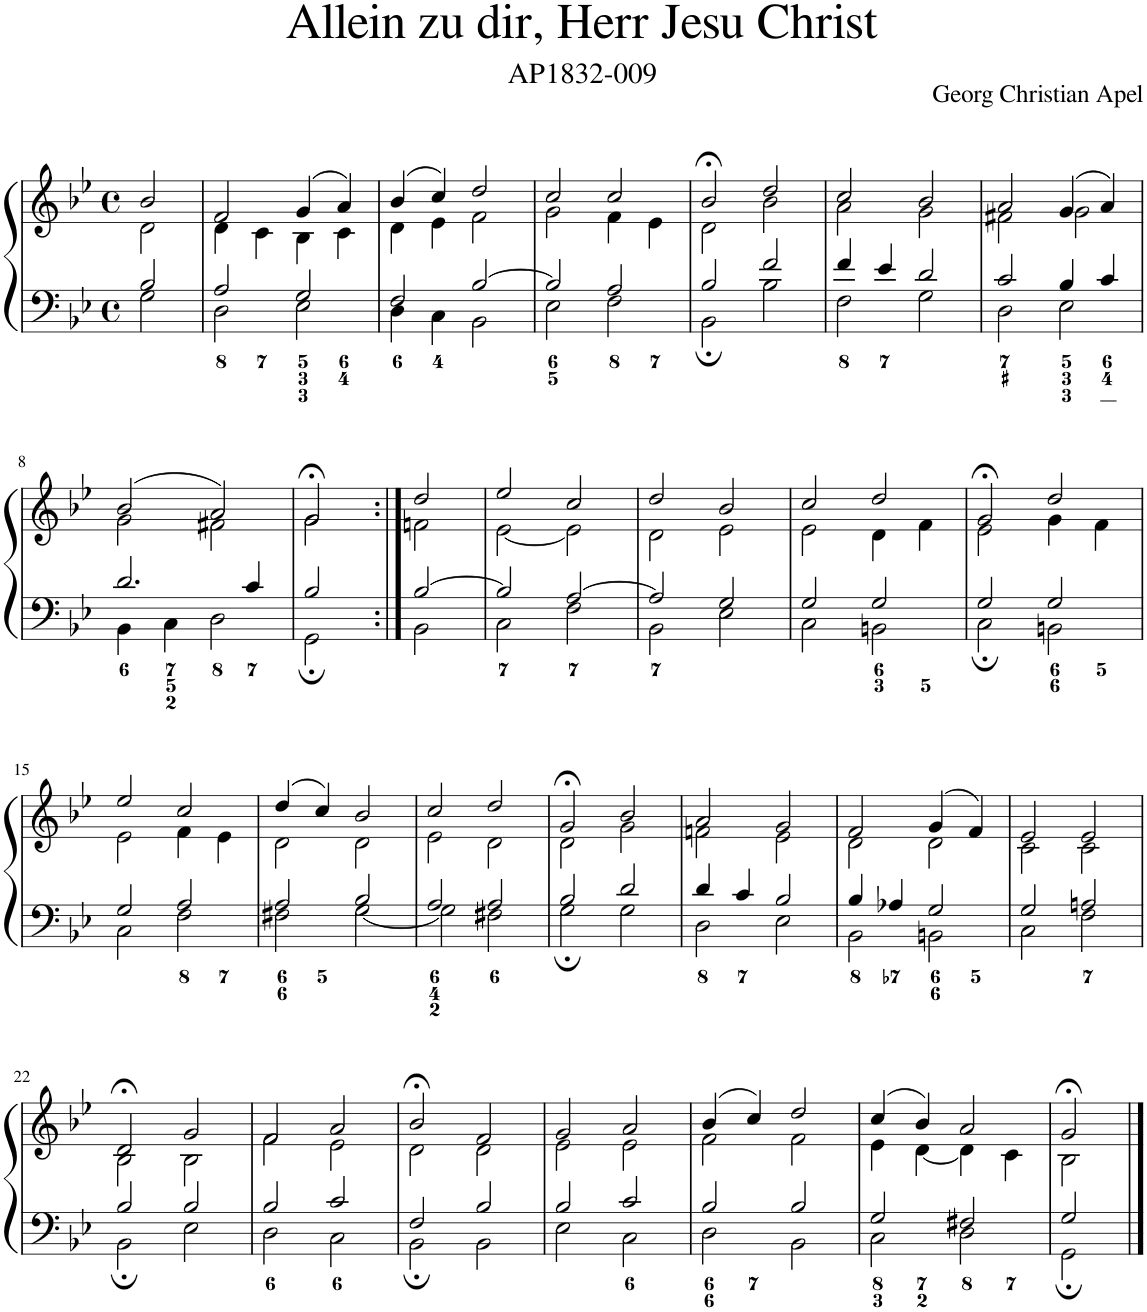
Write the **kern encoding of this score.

**kern	**kern
*part1	*part1
*staff2	*staff1
*I"Piano	*
*I'Pno.	*
*clefF4	*clefG2
*k[b-e-]	*k[b-e-]
*M4/4	*M4/4
*met(c)	*met(c)
=1	=1
*^	*^
2B-/	2G\	2b-/	2d\
=2	=2	=2	=2
2A/	2D\	2f/	4d\
.	.	.	4c\
2G/	2E-\	(4g/	4B-\
.	.	4a/)	4c\
=3	=3	=3	=3
2F/	4D\	(4b-/	4d\
.	4C\	4cc/)	4e-\
[2B-/	2BB-\	2dd/	2f\
=4	=4	=4	=4
2B-/]	2E-\	2cc/	2g\
2A/	2F\	2cc/	4f\
.	.	.	4e-\
=5	=5	=5	=5
2B-/	2BB-;\	2b-;</	2d\
2f/	2B-\	2dd/	2b-\
=6	=6	=6	=6
4f/	2F\	2cc/	2a\
4e-/	.	.	.
2d/	2G\	2b-/	2g\
=7	=7	=7	=7
2c/	2D\	2a/	2f#X\
4B-/	2E-\	(4g/	2g\
4c/	.	4a/)	.
!!LO:LB:g=z	!!
=8	=8	=8	=8
2.d/	4BB-\	(2b-/	2g\
.	4C\	.	.
.	2D\	2a/)	2f#X\
4c/	.	.	.
=9	=9	=9	=9
2B-/	2GG;\	2g;</	2g\
=10:|!	=10:|!	=10:|!	=10:|!
[2B-/	2BB-\	2dd/	2fn\
=11	=11	=11	=11
2B-/]	2C\	2ee-/	[2e-\
[2A/	2F\	2cc/	2e-\]
=12	=12	=12	=12
2A/]	2BB-\	2dd/	2d\
2G/	2E-\	2b-/	2e-\
=13	=13	=13	=13
2G/	2C\	2cc/	2e-\
2G/	2BBn\	2dd/	4d\
.	.	.	4f\
=14	=14	=14	=14
2G/	2C;\	2g;</	2e-\
2G/	2BBn\	2dd/	4g\
.	.	.	4f\
!!LO:LB:g=z	!!
=15	=15	=15	=15
2G/	2C\	2ee-/	2e-\
2A/	2F\	2cc/	4f\
.	.	.	4e-\
=16	=16	=16	=16
2A/	2F#X\	(4dd/	2d\
.	.	4cc/)	.
2B-/	[2G\	2b-/	2d\
=17	=17	=17	=17
2A/	2G\]	2cc/	2e-\
2A/	2F#X\	2dd/	2d\
=18	=18	=18	=18
2B-/	2G;\	2g;</	2d\
2d/	2G\	2b-/	2g\
=19	=19	=19	=19
4d/	2D\	2a/	2fn\
4c/	.	.	.
2B-/	2E-\	2g/	2e-\
=20	=20	=20	=20
4B-/	2BB-\	2f/	2d\
4A-X/	.	.	.
2G/	2BBn\	(4g/	2d\
.	.	4f/)	.
=21	=21	=21	=21
2G/	2C\	2e-/	2c\
2An/	2F\	2e-/	2c\
!!LO:LB:g=z	!!
=22	=22	=22	=22
2B-/	2BB-;\	2d;</	2B-\
2B-/	2E-\	2g/	2B-\
=23	=23	=23	=23
2B-/	2D\	2f/	2f\
2c/	2C\	2a/	2e-\
=24	=24	=24	=24
2F/	2BB-;\	2b-;</	2d\
2B-/	2BB-\	2f/	2d\
=25	=25	=25	=25
2B-/	2E-\	2g/	2e-\
2c/	2C\	2a/	2e-\
=26	=26	=26	=26
2B-/	2D\	(4b-/	2f\
.	.	4cc/)	.
2B-/	2BB-\	2dd/	2f\
=27	=27	=27	=27
2G/	2C\	(4cc/	4e-\
.	.	4b-/)	[4d\
2F#X/	2D\	2a/	4d\]
.	.	.	4c\
=28	=28	=28	=28
2G/	2GG;\	2g;</	2B-\
*v	*v	*	*
*	*v	*v
==	==
*-	*-
